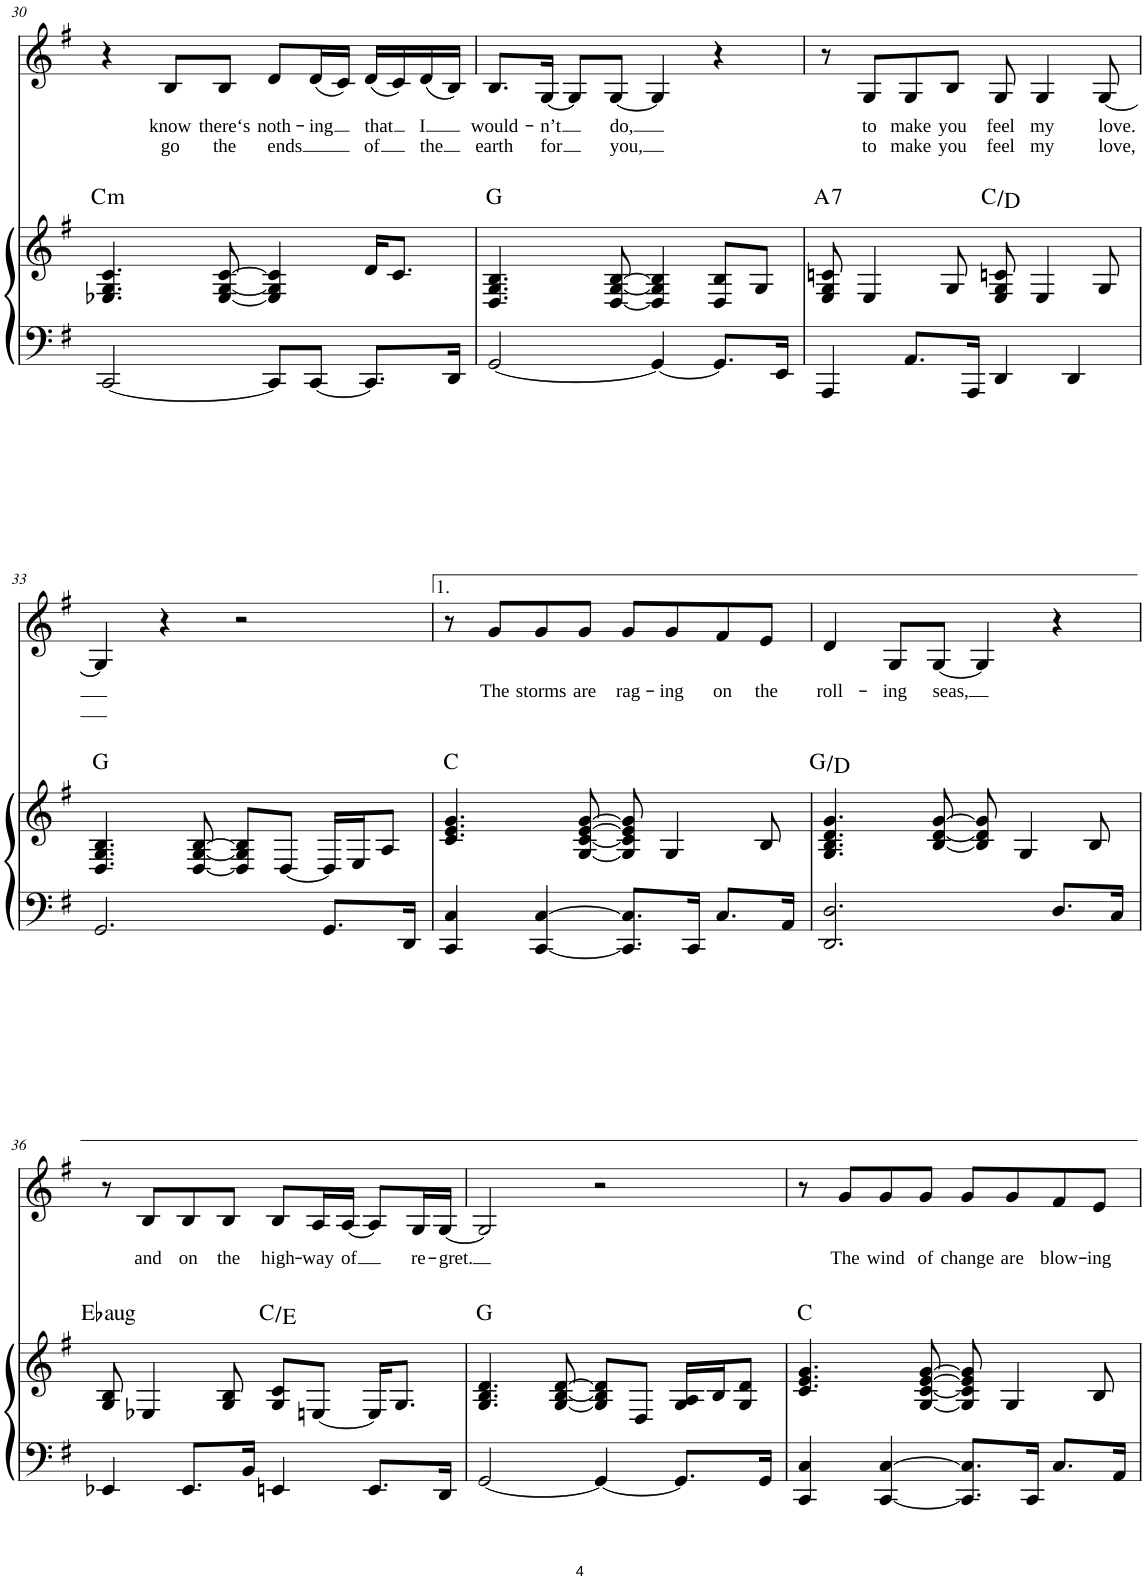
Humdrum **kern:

**kern	**kern	**harte	**kern	**text	**text
*part2	*part2	*part2	*part1	*part1	*part1
*staff3	*staff2	*	*staff1	*staff1	*staff1
*I"Piano	*	*	*I"Voice	*	*
*I'Pno	*	*	*	*	*
!!LO:PB:g=z
*clefF4	*clefG2	*	*clefG2	*	*
*k[f#]	*k[f#]	*	*k[f#]	*	*
*M4/4	*M4/4	*	*M4/4	*	*
=30	=30	=30	=30	=30	=30
!	!	!LO:H:kt=m	!	!	!
[2CC/	4.E-X/ 4.G/ 4.c/	C:min	4r	.	.
!	!	!	!	!LO:LY:b	!LO:LY:b
.	.	.	8B/L	know	go
!	!	!	!	!LO:LY:b	!LO:LY:b
.	[8E-/ [8G/ [8c/	.	8B/J	there‘s	the
!	!	!	!	!LO:LY:b	!LO:LY:b
8CC/L]	4E-/] 4G/] 4c/]	.	8d/L	noth-	ends
!	!	!	!	!LO:LY:b	!
[8CC/J	.	.	(16d/L	-ing	.
.	.	.	16c/JJ)	.	.
!	!	!	!	!LO:LY:b	!LO:LY:b
8.CC/L]	16d/KL	.	(16d/LL	that	of
.	8.c/J	.	16c/)	.	.
!	!	!	!	!LO:LY:b	!LO:LY:b
.	.	.	(16d/	I	the
16DD/Jk	.	.	16B/JJ)	.	.
=31	=31	=31	=31	=31	=31
!	!	!	!	!LO:LY:b	!LO:LY:b
[2GG/	4.D/ 4.G/ 4.B/	G:maj	8.B/L	would-	earth
!	!	!	!	!LO:LY:b	!LO:LY:b
.	.	.	[16G/Jk	-n’t	for
.	.	.	8G/L]	.	.
!	!	!	!	!LO:LY:b	!LO:LY:b
.	[8D/ [8G/ [8B/	.	[8G/J	do,	you,
4GG/_	4D/] 4G/] 4B/]	.	4G/]	.	.
8.GG/L]	8D/ 8B/L	.	4r	.	.
.	8G/J	.	.	.	.
16EE/Jk	.	.	.	.	.
=32	=32	=32	=32	=32	=32
!	!	!LO:H:kt=7	!	!	!
4AAA/	8E/ 8G/ 8cn/	A:7	8r	.	.
!	!	!	!	!LO:LY:b	!LO:LY:b
.	4E/	.	8G/L	to	to
!	!	!	!	!LO:LY:b	!LO:LY:b
8.AA/L	.	.	8G/	make	make
!	!	!	!	!LO:LY:b	!LO:LY:b
.	8G/	.	8B/J	you	you
16AAA/Jk	.	.	.	.	.
!	!	!	!	!LO:LY:b	!LO:LY:b
4DD/	8E/ 8G/ 8cn/	C:maj/2	8G/	feel	feel
!	!	!	!	!LO:LY:b	!LO:LY:b
.	4E/	.	4G/	my	my
4DD/	.	.	.	.	.
!	!	!	!	!LO:LY:b	!LO:LY:b
.	8G/	.	[8G/	love.	love,
!!LO:LB:g=z
=33	=33	=33	=33	=33	=33
2.GG/	4.D/ 4.G/ 4.B/	G:maj	4G/]	.	.
.	.	.	4r	.	.
.	[8D/ [8G/ [8B/	.	.	.	.
.	8D/] 8G/] 8B/]L	.	2r	.	.
.	[8D/J	.	.	.	.
8.GG/L	16D/LL]	.	.	.	.
.	16E/J	.	.	.	.
.	8A/J	.	.	.	.
16DD/Jk	.	.	.	.	.
=34	=34	=34	=34	=34	=34
4CC/ 4C/	4.c/ 4.e/ 4.g/	C:maj	8r	.	.
!	!	!	!	!LO:LY:b	!LO:LY:b
.	.	.	8g/L	The	.
!	!	!	!	!LO:LY:b	!
[4CC/ [4C/	.	.	8g/	storms	.
!	!	!	!	!LO:LY:b	!
.	[8G/ [8c/ [8e/ [8g/	.	8g/J	are	.
!	!	!	!	!LO:LY:b	!
8.CC/] 8.C/]L	8G/] 8c/] 8e/] 8g/]	.	8g/L	rag-	.
!	!	!	!	!LO:LY:b	!
.	4G/	.	8g/	-ing	.
16CC/Jk	.	.	.	.	.
!	!	!	!	!LO:LY:b	!
8.C/L	.	.	8f#/	on	.
!	!	!	!	!LO:LY:b	!
.	8B/	.	8e/J	the	.
16AA/Jk	.	.	.	.	.
=35	=35	=35	=35	=35	=35
!	!	!	!	!LO:LY:b	!
2.DD/ 2.D/	4.G/ 4.B/ 4.d/ 4.g/	G:maj/5	4d/	roll-	.
!	!	!	!	!LO:LY:b	!
.	.	.	8G/L	-ing	.
!	!	!	!	!LO:LY:b	!
.	[8B/ [8d/ [8g/	.	[8G/J	seas,	.
.	8B/] 8d/] 8g/]	.	4G/]	.	.
.	4G/	.	.	.	.
8.D/L	.	.	4r	.	.
.	8B/	.	.	.	.
16C/Jk	.	.	.	.	.
!!LO:LB:g=z
=36	=36	=36	=36	=36	=36
!	!	!LO:H:kt=aug	!	!	!
4EE-X/	8G/ 8B/	Eb:aug	8r	.	.
!	!	!	!	!LO:LY:b	!
.	4E-X/	.	8B/L	and	.
!	!	!	!	!LO:LY:b	!
8.EE-/L	.	.	8B/	on	.
!	!	!	!	!LO:LY:b	!
.	8G/ 8B/	.	8B/J	the	.
16BB/Jk	.	.	.	.	.
!	!	!	!	!LO:LY:b	!
4EEn/	8G/ 8c/L	C:maj/3	8B/L	high-	.
!	!	!	!	!LO:LY:b	!
.	[8En/J	.	16A/L	-way	.
!	!	!	!	!LO:LY:b	!
.	.	.	[16A/JJ	of	.
8.EE/L	16E/KL]	.	8A/L]	.	.
.	8.G/J	.	.	.	.
!	!	!	!	!LO:LY:b	!
.	.	.	16G/L	re-	.
!	!	!	!	!LO:LY:b	!
16DD/Jk	.	.	[16G/JJ	-gret.	.
=37	=37	=37	=37	=37	=37
[2GG/	4.G/ 4.B/ 4.d/	G:maj	2G/]	.	.
.	[8G/ [8B/ [8d/	.	.	.	.
4GG/_	8G/] 8B/] 8d/]L	.	2r	.	.
.	8D/J	.	.	.	.
8.GG/L]	16G/ 16A/LL	.	.	.	.
.	16B/J	.	.	.	.
.	8G/ 8d/J	.	.	.	.
16GG/Jk	.	.	.	.	.
=38	=38	=38	=38	=38	=38
4CC/ 4C/	4.c/ 4.e/ 4.g/	C:maj	8r	.	.
!	!	!	!	!LO:LY:b	!
.	.	.	8g/L	The	.
!	!	!	!	!LO:LY:b	!
[4CC/ [4C/	.	.	8g/	wind	.
!	!	!	!	!LO:LY:b	!
.	[8G/ [8c/ [8e/ [8g/	.	8g/J	of	.
!	!	!	!	!LO:LY:b	!
8.CC/] 8.C/]L	8G/] 8c/] 8e/] 8g/]	.	8g/L	change	.
!	!	!	!	!LO:LY:b	!
.	4G/	.	8g/	are	.
16CC/Jk	.	.	.	.	.
!	!	!	!	!LO:LY:b	!
8.C/L	.	.	8f#/	blow-	.
!	!	!	!	!LO:LY:b	!
.	8B/	.	8e/J	-ing	.
16AA/Jk	.	.	.	.	.
=	=	=	=	=	=
*-	*-	*-	*-	*-	*-
